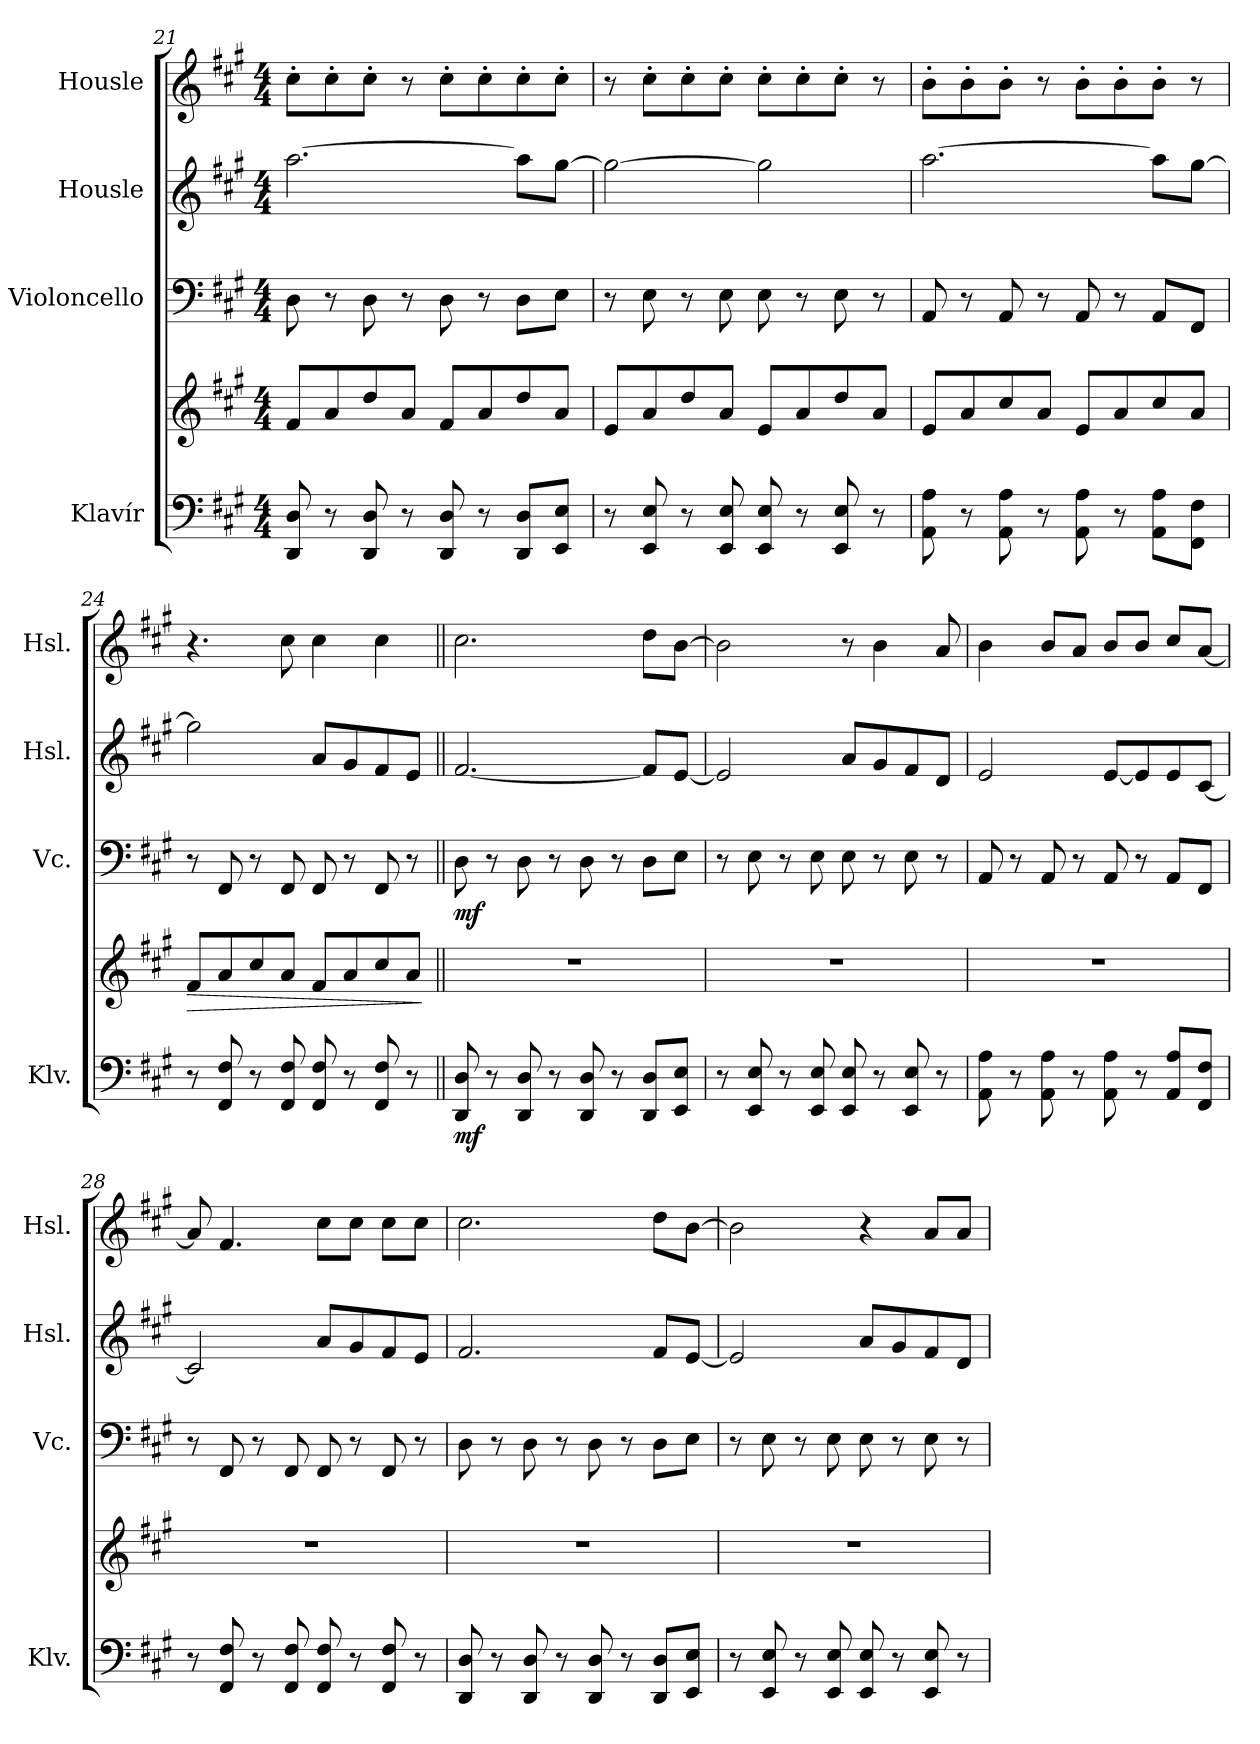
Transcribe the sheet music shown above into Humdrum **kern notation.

**kern	**kern	**dynam	**kern	**dynam	**kern	**kern
*part4	*part4	*part4	*part3	*part3	*part2	*part1
*staff5	*staff4	*staff4/5	*staff3	*staff3	*staff2	*staff1
*I"Klavír	*	*	*I"Violoncello	*	*I"Housle	*I"Housle
*I'Klv.	*	*	*I'Vc.	*	*I'Hsl.	*I'Hsl.
*clefF4	*clefG2	*	*clefF4	*	*clefG2	*clefG2
*k[f#c#g#]	*k[f#c#g#]	*	*k[f#c#g#]	*	*k[f#c#g#]	*k[f#c#g#]
*M4/4	*M4/4	*	*M4/4	*	*M4/4	*M4/4
=21	=21	=21	=21	=21	=21	=21
8DD/ 8D/	8f#/L	.	8D\	.	[2.aa\	8cc#'\L
8r	8a/	.	8r	.	.	8cc#'\
8DD/ 8D/	8dd/	.	8D\	.	.	8cc#'\J
8r	8a/J	.	8r	.	.	8r
8DD/ 8D/	8f#/L	.	8D\	.	.	8cc#'\L
8r	8a/	.	8r	.	.	8cc#'\
8DD/ 8D/L	8dd/	.	8D\L	.	8aa\L]	8cc#'\
8EE/ 8E/J	8a/J	.	8E\J	.	[8gg#\J	8cc#'\J
=22	=22	=22	=22	=22	=22	=22
8r	8e/L	.	8r	.	2gg#\_	8r
8EE/ 8E/	8a/	.	8E\	.	.	8cc#'\L
8r	8dd/	.	8r	.	.	8cc#'\
8EE/ 8E/	8a/J	.	8E\	.	.	8cc#'\J
8EE/ 8E/	8e/L	.	8E\	.	2gg#\]	8cc#'\L
8r	8a/	.	8r	.	.	8cc#'\
8EE/ 8E/	8dd/	.	8E\	.	.	8cc#'\J
8r	8a/J	.	8r	.	.	8r
=23	=23	=23	=23	=23	=23	=23
8AA\ 8A\	8e/L	.	8AA/	.	[2.aa\	8b'\L
8r	8a/	.	8r	.	.	8b'\
8AA\ 8A\	8cc#/	.	8AA/	.	.	8b'\J
8r	8a/J	.	8r	.	.	8r
8AA\ 8A\	8e/L	.	8AA/	.	.	8b'\L
8r	8a/	.	8r	.	.	8b'\
8AA\ 8A\L	8cc#/	.	8AA/L	.	8aa\L]	8b'\J
8FF#\ 8F#\J	8a/J	.	8FF#/J	.	[8gg#\J	8r
!!LO:PB:g=z
=24	=24	=24	=24	=24	=24	=24
!	!	!LO:HP:b	!	!	!	!
8r	8f#/L	>	8r	.	2gg#\]	4.r
8FF#/ 8F#/	8a/	.	8FF#/	.	.	.
8r	8cc#/	.	8r	.	.	.
8FF#/ 8F#/	8a/J	.	8FF#/	.	.	8cc#\
8FF#/ 8F#/	8f#/L	.	8FF#/	.	8a/L	4cc#\
8r	8a/	.	8r	.	8g#/	.
8FF#/ 8F#/	8cc#/	.	8FF#/	.	8f#/	4cc#\
8r	8a/J	.	8r	.	8e/J	.
.	.	]	.	.	.	.
=25||	=25||	=25||	=25||	=25||	=25||	=25||
!	!	!LO:DY:b=2	!	!LO:DY:b	!	!
8DD/ 8D/	1r	mf	8D\	mf	[2.f#/	2.cc#\
8r	.	.	8r	.	.	.
8DD/ 8D/	.	.	8D\	.	.	.
8r	.	.	8r	.	.	.
8DD/ 8D/	.	.	8D\	.	.	.
8r	.	.	8r	.	.	.
8DD/ 8D/L	.	.	8D\L	.	8f#/L]	8dd\L
8EE/ 8E/J	.	.	8E\J	.	[8e/J	[8b\J
=26	=26	=26	=26	=26	=26	=26
8r	1r	.	8r	.	2e/]	2b\]
8EE/ 8E/	.	.	8E\	.	.	.
8r	.	.	8r	.	.	.
8EE/ 8E/	.	.	8E\	.	.	.
8EE/ 8E/	.	.	8E\	.	8a/L	8r
8r	.	.	8r	.	8g#/	4b\
8EE/ 8E/	.	.	8E\	.	8f#/	.
8r	.	.	8r	.	8d/J	8a/
=27	=27	=27	=27	=27	=27	=27
8AA\ 8A\	1r	.	8AA/	.	2e/	4b\
8r	.	.	8r	.	.	.
8AA\ 8A\	.	.	8AA/	.	.	8b/L
8r	.	.	8r	.	.	8a/J
8AA\ 8A\	.	.	8AA/	.	[8e/L	8b/L
8r	.	.	8r	.	8e/]	8b/J
8AA/ 8A/L	.	.	8AA/L	.	8e/	8cc#/L
8FF#/ 8F#/J	.	.	8FF#/J	.	[8c#/J	[8a/J
!!LO:LB:g=z
=28	=28	=28	=28	=28	=28	=28
8r	1r	.	8r	.	2c#/]	8a/]
8FF#/ 8F#/	.	.	8FF#/	.	.	4.f#/
8r	.	.	8r	.	.	.
8FF#/ 8F#/	.	.	8FF#/	.	.	.
8FF#/ 8F#/	.	.	8FF#/	.	8a/L	8cc#\L
8r	.	.	8r	.	8g#/	8cc#\J
8FF#/ 8F#/	.	.	8FF#/	.	8f#/	8cc#\L
8r	.	.	8r	.	8e/J	8cc#\J
=29	=29	=29	=29	=29	=29	=29
8DD/ 8D/	1r	.	8D\	.	2.f#/	2.cc#\
8r	.	.	8r	.	.	.
8DD/ 8D/	.	.	8D\	.	.	.
8r	.	.	8r	.	.	.
8DD/ 8D/	.	.	8D\	.	.	.
8r	.	.	8r	.	.	.
8DD/ 8D/L	.	.	8D\L	.	8f#/L	8dd\L
8EE/ 8E/J	.	.	8E\J	.	[8e/J	[8b\J
=30	=30	=30	=30	=30	=30	=30
8r	1r	.	8r	.	2e/]	2b\]
8EE/ 8E/	.	.	8E\	.	.	.
8r	.	.	8r	.	.	.
8EE/ 8E/	.	.	8E\	.	.	.
8EE/ 8E/	.	.	8E\	.	8a/L	4r
8r	.	.	8r	.	8g#/	.
8EE/ 8E/	.	.	8E\	.	8f#/	8a/L
8r	.	.	8r	.	8d/J	8a/J
=	=	=	=	=	=	=
*-	*-	*-	*-	*-	*-	*-
